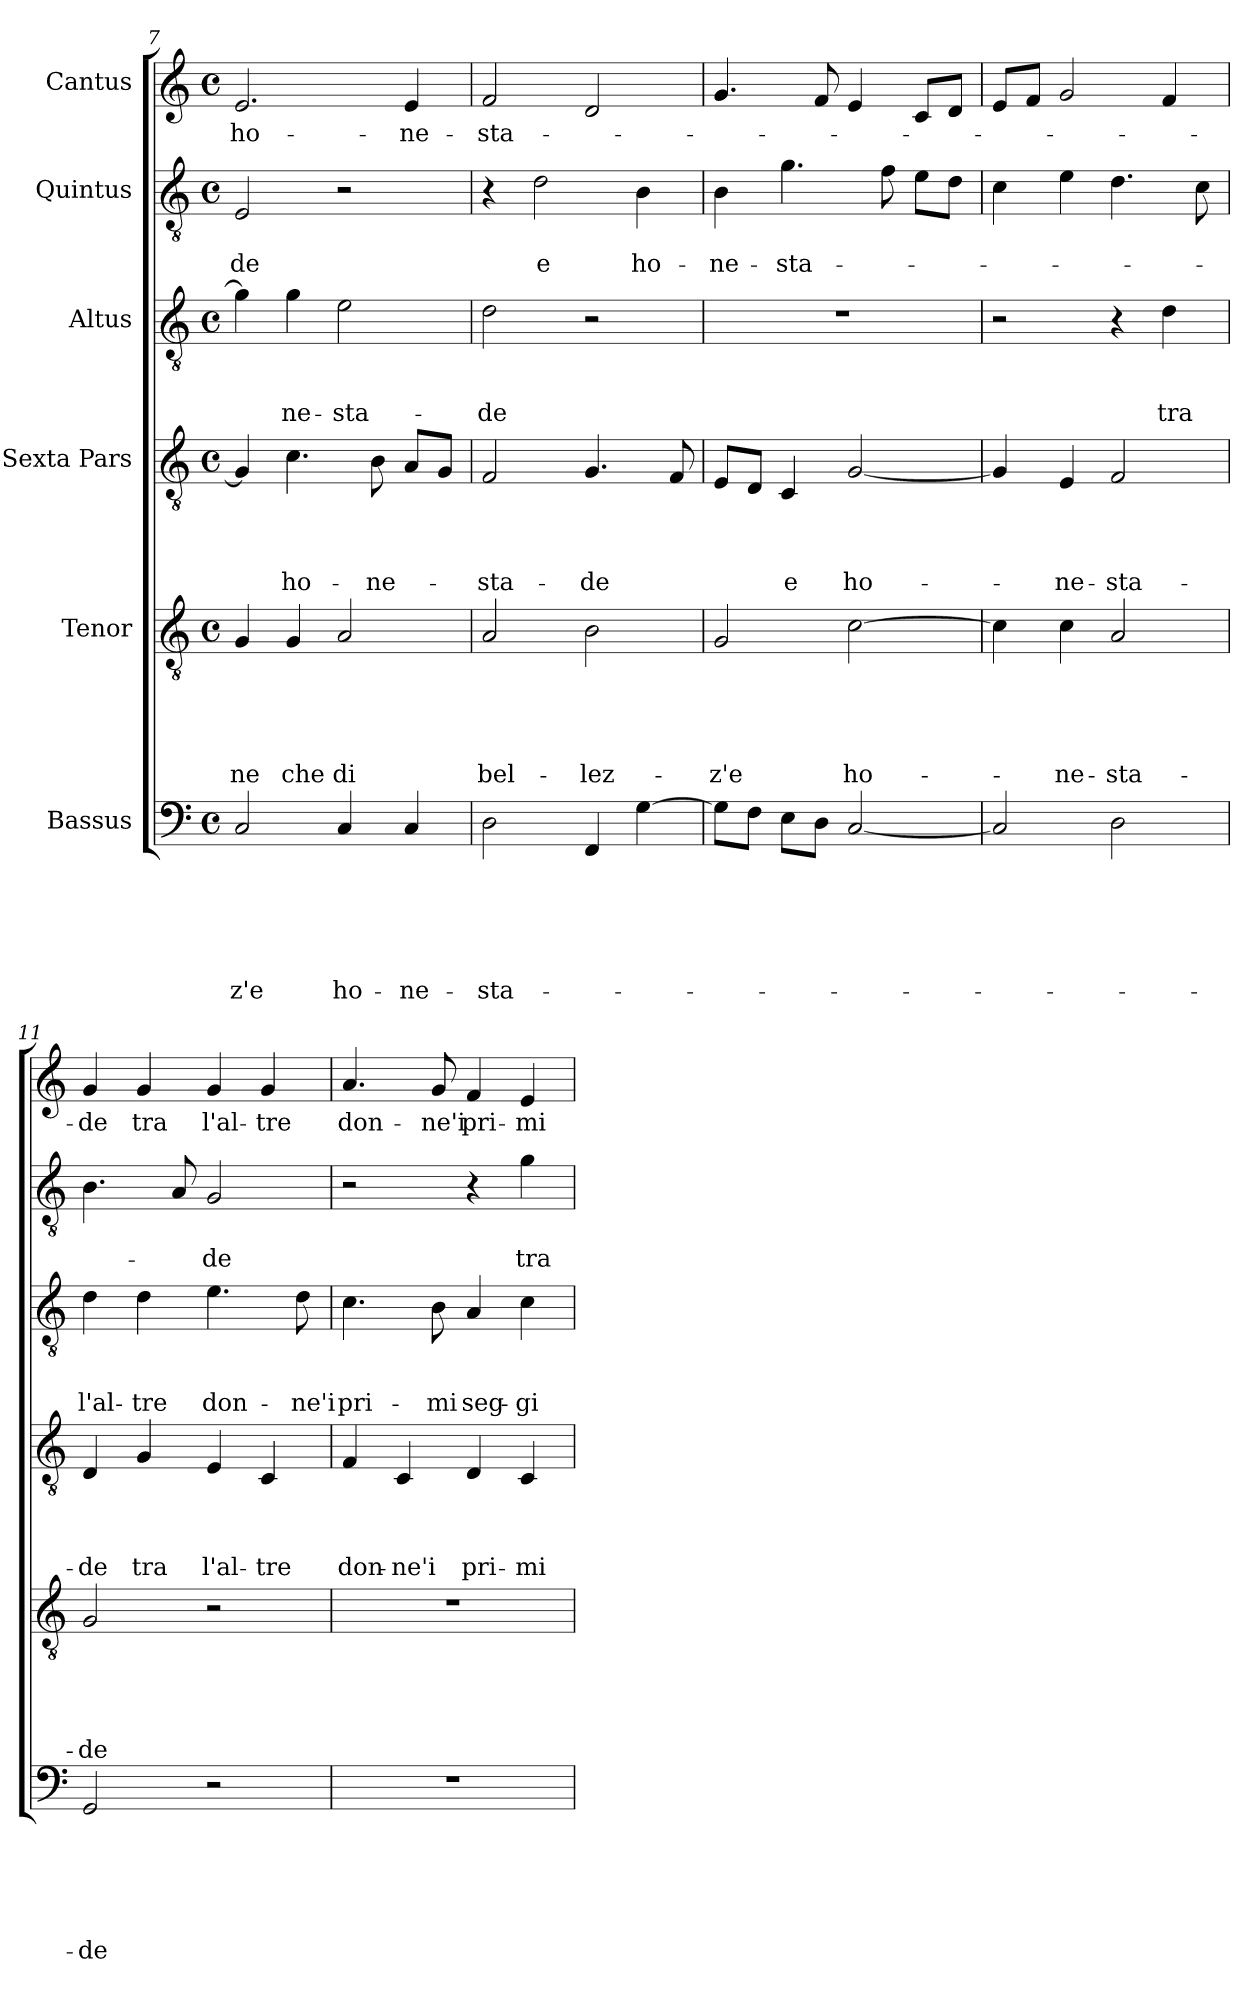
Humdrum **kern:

**kern	**text	**text	**text	**text	**text	**text	**kern	**text	**text	**text	**text	**text	**kern	**text	**text	**text	**text	**kern	**text	**text	**text	**kern	**text	**text	**kern	**text
*part6	*part6	*part6	*part6	*part6	*part6	*part6	*part5	*part5	*part5	*part5	*part5	*part5	*part4	*part4	*part4	*part4	*part4	*part3	*part3	*part3	*part3	*part2	*part2	*part2	*part1	*part1
*staff6	*staff6	*staff6	*staff6	*staff6	*staff6	*staff6	*staff5	*staff5	*staff5	*staff5	*staff5	*staff5	*staff4	*staff4	*staff4	*staff4	*staff4	*staff3	*staff3	*staff3	*staff3	*staff2	*staff2	*staff2	*staff1	*staff1
*I"Bassus	*	*	*	*	*	*	*I"Tenor	*	*	*	*	*	*I"Sexta Pars	*	*	*	*	*I"Altus	*	*	*	*I"Quintus	*	*	*I"Cantus	*
*clefF4	*	*	*	*	*	*	*clefGv2	*	*	*	*	*	*clefGv2	*	*	*	*	*clefGv2	*	*	*	*clefGv2	*	*	*clefG2	*
*k[]	*	*	*	*	*	*	*k[]	*	*	*	*	*	*k[]	*	*	*	*	*k[]	*	*	*	*k[]	*	*	*k[]	*
*C:	*	*	*	*	*	*	*C:	*	*	*	*	*	*C:	*	*	*	*	*C:	*	*	*	*C:	*	*	*C:	*
*M4/4	*	*	*	*	*	*	*M4/4	*	*	*	*	*	*M4/4	*	*	*	*	*M4/4	*	*	*	*M4/4	*	*	*M4/4	*
*met(c)	*	*	*	*	*	*	*met(c)	*	*	*	*	*	*met(c)	*	*	*	*	*met(c)	*	*	*	*met(c)	*	*	*met(c)	*
=7	=7	=7	=7	=7	=7	=7	=7	=7	=7	=7	=7	=7	=7	=7	=7	=7	=7	=7	=7	=7	=7	=7	=7	=7	=7	=7
2C/	.	.	.	.	.	-z'e	4G/	.	.	.	.	-ne	4G/]	.	.	.	.	4g\]	.	.	.	2E/	.	-de	2.e/	ho-
.	.	.	.	.	.	.	4G/	.	.	.	.	che	4.c\	.	.	.	ho-	4g\	.	.	-ne-	.	.	.	.	.
4C/	.	.	.	.	.	ho-	2A/	.	.	.	.	di	.	.	.	.	.	2e\	.	.	-sta-	2r	.	.	.	.
.	.	.	.	.	.	.	.	.	.	.	.	.	8B\	.	.	.	-ne-	.	.	.	.	.	.	.	.	.
4C/	.	.	.	.	.	-ne-	.	.	.	.	.	.	8A/L	.	.	.	.	.	.	.	.	.	.	.	4e/	-ne-
.	.	.	.	.	.	.	.	.	.	.	.	.	8G/J	.	.	.	.	.	.	.	.	.	.	.	.	.
=8	=8	=8	=8	=8	=8	=8	=8	=8	=8	=8	=8	=8	=8	=8	=8	=8	=8	=8	=8	=8	=8	=8	=8	=8	=8	=8
2D\	.	.	.	.	.	-sta-	2A/	.	.	.	.	bel-	2F/	.	.	.	-sta-	2d\	.	.	-de	4r	.	.	2f/	-sta-
.	.	.	.	.	.	.	.	.	.	.	.	.	.	.	.	.	.	.	.	.	.	2d\	.	e	.	.
4FF/	.	.	.	.	.	.	2B\	.	.	.	.	-lez-	4.G/	.	.	.	-de	2r	.	.	.	.	.	.	2d/	.
[4G\	.	.	.	.	.	.	.	.	.	.	.	.	.	.	.	.	.	.	.	.	.	4B\	.	ho-	.	.
.	.	.	.	.	.	.	.	.	.	.	.	.	8F/	.	.	.	.	.	.	.	.	.	.	.	.	.
=9	=9	=9	=9	=9	=9	=9	=9	=9	=9	=9	=9	=9	=9	=9	=9	=9	=9	=9	=9	=9	=9	=9	=9	=9	=9	=9
8G\L]	.	.	.	.	.	.	2G/	.	.	.	.	-z'e	8E/L	.	.	.	.	1r	.	.	.	4B\	.	-ne-	4.g/	.
8F\J	.	.	.	.	.	.	.	.	.	.	.	.	8D/J	.	.	.	.	.	.	.	.	.	.	.	.	.
8E\L	.	.	.	.	.	.	.	.	.	.	.	.	4C/	.	.	.	e	.	.	.	.	4.g\	.	-sta-	.	.
8D\J	.	.	.	.	.	.	.	.	.	.	.	.	.	.	.	.	.	.	.	.	.	.	.	.	8f/	.
[2C/	.	.	.	.	.	.	[2c\	.	.	.	.	ho-	[2G/	.	.	.	ho-	.	.	.	.	.	.	.	4e/	.
.	.	.	.	.	.	.	.	.	.	.	.	.	.	.	.	.	.	.	.	.	.	8f\	.	.	.	.
.	.	.	.	.	.	.	.	.	.	.	.	.	.	.	.	.	.	.	.	.	.	8e\L	.	.	8c/L	.
.	.	.	.	.	.	.	.	.	.	.	.	.	.	.	.	.	.	.	.	.	.	8d\J	.	.	8d/J	.
=10	=10	=10	=10	=10	=10	=10	=10	=10	=10	=10	=10	=10	=10	=10	=10	=10	=10	=10	=10	=10	=10	=10	=10	=10	=10	=10
2C/]	.	.	.	.	.	.	4c\]	.	.	.	.	.	4G/]	.	.	.	.	2r	.	.	.	4c\	.	.	8e/L	.
.	.	.	.	.	.	.	.	.	.	.	.	.	.	.	.	.	.	.	.	.	.	.	.	.	8f/J	.
.	.	.	.	.	.	.	4c\	.	.	.	.	-ne-	4E/	.	.	.	-ne-	.	.	.	.	4e\	.	.	2g/	.
2D\	.	.	.	.	.	.	2A/	.	.	.	.	-sta-	2F/	.	.	.	-sta-	4r	.	.	.	4.d\	.	.	.	.
.	.	.	.	.	.	.	.	.	.	.	.	.	.	.	.	.	.	4d\	.	.	tra	.	.	.	4f/	.
.	.	.	.	.	.	.	.	.	.	.	.	.	.	.	.	.	.	.	.	.	.	8c\	.	.	.	.
!!LO:PB:g=z
=11	=11	=11	=11	=11	=11	=11	=11	=11	=11	=11	=11	=11	=11	=11	=11	=11	=11	=11	=11	=11	=11	=11	=11	=11	=11	=11
2GG/	.	.	.	.	.	-de	2G/	.	.	.	.	-de	4D/	.	.	.	-de	4d\	.	.	l'al-	4.B\	.	.	4g/	-de
.	.	.	.	.	.	.	.	.	.	.	.	.	4G/	.	.	.	tra	4d\	.	.	-tre	.	.	.	4g/	tra
.	.	.	.	.	.	.	.	.	.	.	.	.	.	.	.	.	.	.	.	.	.	8A/	.	.	.	.
2r	.	.	.	.	.	.	2r	.	.	.	.	.	4E/	.	.	.	l'al-	4.e\	.	.	don-	2G/	.	-de	4g/	l'al-
.	.	.	.	.	.	.	.	.	.	.	.	.	4C/	.	.	.	-tre	.	.	.	.	.	.	.	4g/	-tre
.	.	.	.	.	.	.	.	.	.	.	.	.	.	.	.	.	.	8d\	.	.	-ne'i	.	.	.	.	.
=12	=12	=12	=12	=12	=12	=12	=12	=12	=12	=12	=12	=12	=12	=12	=12	=12	=12	=12	=12	=12	=12	=12	=12	=12	=12	=12
1r	.	.	.	.	.	.	1r	.	.	.	.	.	4F/	.	.	.	don-	4.c\	.	.	pri-	2r	.	.	4.a/	don-
.	.	.	.	.	.	.	.	.	.	.	.	.	4C/	.	.	.	-ne'i	.	.	.	.	.	.	.	.	.
.	.	.	.	.	.	.	.	.	.	.	.	.	.	.	.	.	.	8B\	.	.	-mi	.	.	.	8g/	-ne'i
.	.	.	.	.	.	.	.	.	.	.	.	.	4D/	.	.	.	pri-	4A/	.	.	seg-	4r	.	.	4f/	pri-
.	.	.	.	.	.	.	.	.	.	.	.	.	4C/	.	.	.	-mi	4c\	.	.	-gi	4g\	.	tra	4e/	-mi
=	=	=	=	=	=	=	=	=	=	=	=	=	=	=	=	=	=	=	=	=	=	=	=	=	=	=
*-	*-	*-	*-	*-	*-	*-	*-	*-	*-	*-	*-	*-	*-	*-	*-	*-	*-	*-	*-	*-	*-	*-	*-	*-	*-	*-
